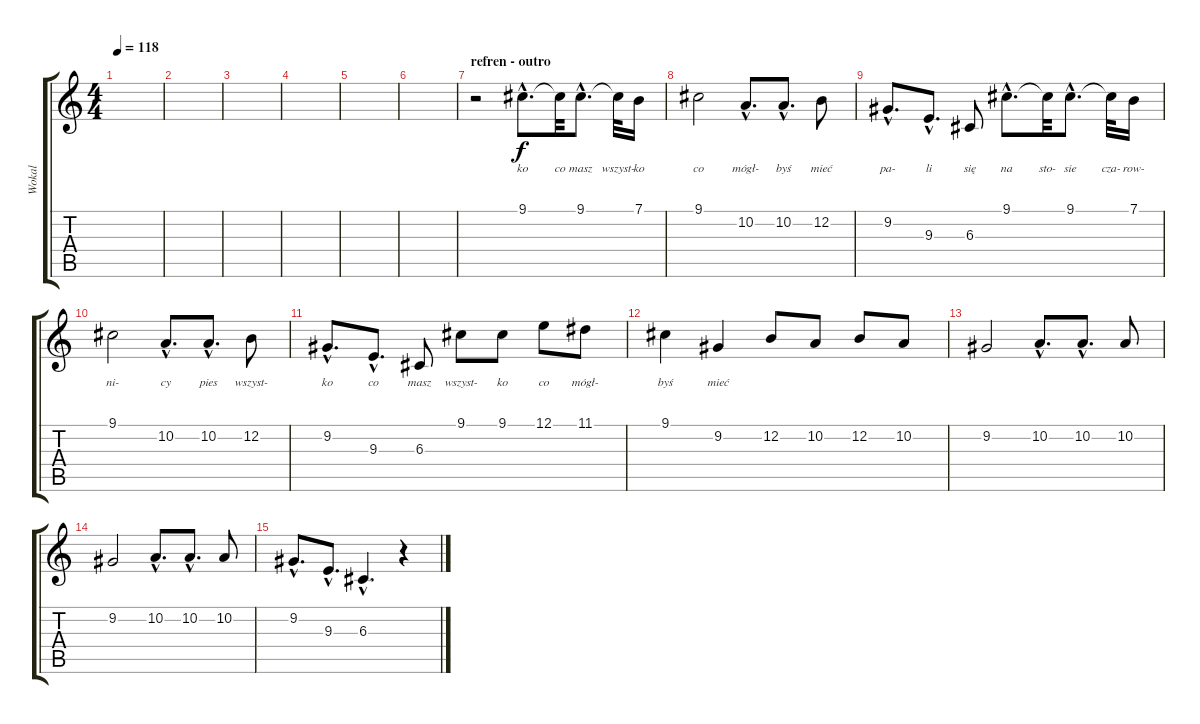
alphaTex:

\track ("Wokal" "Wokal") {instrument voiceoohs}
\staff {score tabs}
\tuning (E4 B3 G3 D3 A2 E2) {hide}
\ts (4 4)
\tempo 118
\clef g2
\ks c
|
|
|
|
|
|
\section ("" "refren - outro")
r.2 9.1{hac}.8{d lyrics (0 "ko") lyrics (1 "") lyrics (2 "") lyrics (3 "") lyrics (4 "")} 9.1{t}.32{lyrics (0 "co") lyrics (1 "") lyrics (2 "") lyrics (3 "") lyrics (4 "")} 9.1{hac}.8{d lyrics (0 "masz") lyrics (1 "") lyrics (2 "") lyrics (3 "") lyrics (4 "")} 9.1{t}.32{lyrics (0 "wszyst-") lyrics (1 "") lyrics (2 "") lyrics (3 "") lyrics (4 "")} 7.1.16{lyrics (0 "ko") lyrics (1 "") lyrics (2 "") lyrics (3 "") lyrics (4 "")} |
9.1.2{lyrics (0 "co") lyrics (1 "") lyrics (2 "") lyrics (3 "") lyrics (4 "")} 10.2{hac}.8{d lyrics (0 "mógł-") lyrics (1 "") lyrics (2 "") lyrics (3 "") lyrics (4 "")} 10.2{hac}.8{d lyrics (0 "byś") lyrics (1 "") lyrics (2 "") lyrics (3 "") lyrics (4 "")} 12.2.8{lyrics (0 "mieć") lyrics (1 "") lyrics (2 "") lyrics (3 "") lyrics (4 "")} |
9.2{hac}.8{d lyrics (0 "pa-") lyrics (1 "") lyrics (2 "") lyrics (3 "") lyrics (4 "")} 9.3{hac}.8{d lyrics (0 "li") lyrics (1 "") lyrics (2 "") lyrics (3 "") lyrics (4 "")} 6.3.8{lyrics (0 "się") lyrics (1 "") lyrics (2 "") lyrics (3 "") lyrics (4 "")} 9.1{hac}.8{d lyrics (0 "na") lyrics (1 "") lyrics (2 "") lyrics (3 "") lyrics (4 "")} 9.1{t}.32{lyrics (0 "sto-") lyrics (1 "") lyrics (2 "") lyrics (3 "") lyrics (4 "")} 9.1{hac}.8{d lyrics (0 "sie") lyrics (1 "") lyrics (2 "") lyrics (3 "") lyrics (4 "")} 9.1{t}.32{lyrics (0 "cza-") lyrics (1 "") lyrics (2 "") lyrics (3 "") lyrics (4 "")} 7.1.16{lyrics (0 "row-") lyrics (1 "") lyrics (2 "") lyrics (3 "") lyrics (4 "")} |
9.1.2{lyrics (0 "ni-") lyrics (1 "") lyrics (2 "") lyrics (3 "") lyrics (4 "")} 10.2{hac}.8{d lyrics (0 "cy") lyrics (1 "") lyrics (2 "") lyrics (3 "") lyrics (4 "")} 10.2{hac}.8{d lyrics (0 "pies") lyrics (1 "") lyrics (2 "") lyrics (3 "") lyrics (4 "")} 12.2.8{lyrics (0 "wszyst-") lyrics (1 "") lyrics (2 "") lyrics (3 "") lyrics (4 "")} |
9.2{hac}.8{d lyrics (0 "ko") lyrics (1 "") lyrics (2 "") lyrics (3 "") lyrics (4 "")} 9.3{hac}.8{d lyrics (0 "co") lyrics (1 "") lyrics (2 "") lyrics (3 "") lyrics (4 "")} 6.3.8{lyrics (0 "masz") lyrics (1 "") lyrics (2 "") lyrics (3 "") lyrics (4 "")} 9.1.8{lyrics (0 "wszyst-") lyrics (1 "") lyrics (2 "") lyrics (3 "") lyrics (4 "")} 9.1.8{lyrics (0 "ko") lyrics (1 "") lyrics (2 "") lyrics (3 "") lyrics (4 "")} 12.1.8{lyrics (0 "co") lyrics (1 "") lyrics (2 "") lyrics (3 "") lyrics (4 "")} 11.1.8{lyrics (0 "mógł-") lyrics (1 "") lyrics (2 "") lyrics (3 "") lyrics (4 "")} |
9.1.4{lyrics (0 "byś") lyrics (1 "") lyrics (2 "") lyrics (3 "") lyrics (4 "")} 9.2.4{lyrics (0 "mieć") lyrics (1 "") lyrics (2 "") lyrics (3 "") lyrics (4 "")} 12.2.8 10.2.8 12.2.8 10.2.8 |
9.2.2 10.2{hac}.8{d} 10.2{hac}.8{d} 10.2.8 |
9.2.2 10.2{hac}.8{d} 10.2{hac}.8{d} 10.2.8 |
9.2{hac}.8{d} 9.3{hac}.8{d} 6.3{hac}.4{d} r.4
